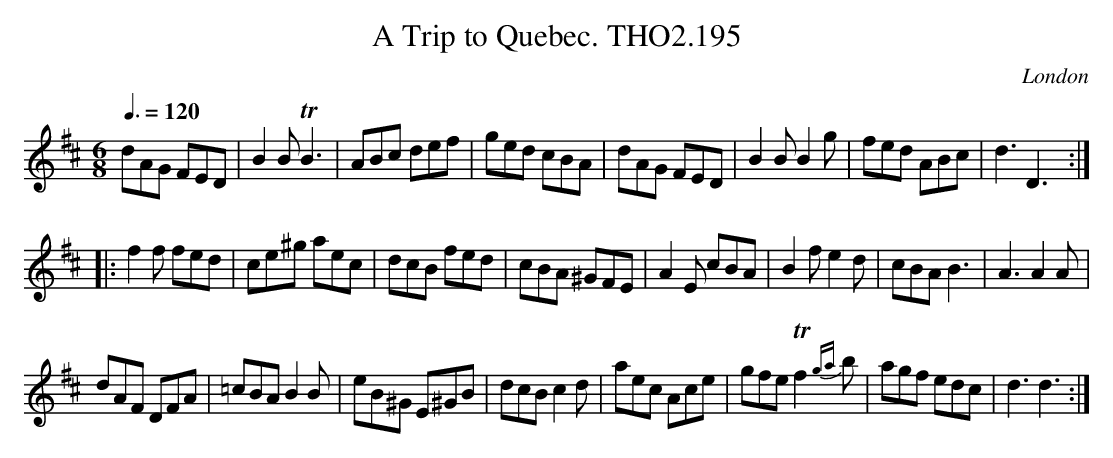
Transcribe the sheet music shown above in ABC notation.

X:1
T:Trip to Quebec. THO2.195, A
O:London
M:6/8
L:1/8
Q:3/8=120
K:D
dAG FED|B2B TB3|ABc def|ged cBA|dAG FED|B2B B2g|fed ABc|d3 D3:|
|:f2f fed|ce^g aec|dcB fed|cBA ^GFE|A2E cBA|B2f e2d|cBA B3|A3 A2A|
dAF DFA|=cBA B2B|eB^G E^GB|dcB c2d|aec Ace|gfe Tf2 {ga}b|agf edc|d3 d3:|
